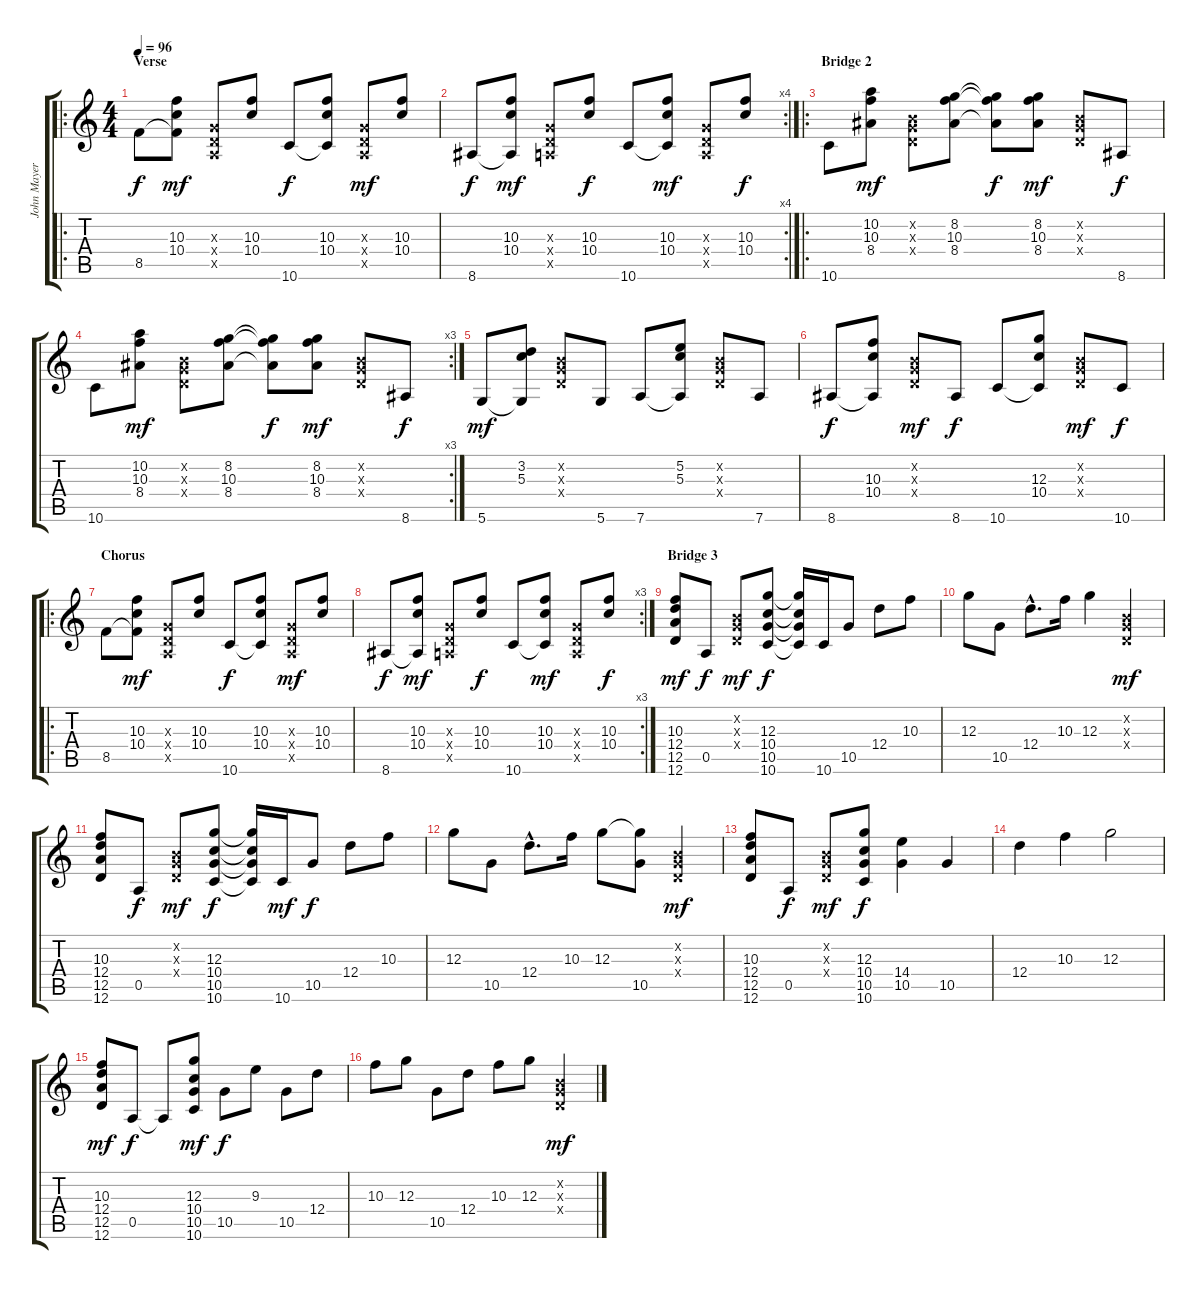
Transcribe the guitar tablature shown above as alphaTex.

\track ("John Mayer Acoustic" "John Mayer") {instrument acousticguitarsteel}
\staff {score tabs}
\tuning (E4 B3 G3 D3 A2 D2) {hide}
\ro
\ts (4 4)
\section ("" "Verse")
\tempo 96
\clef g2
\ks c
8.5.8{dy f} (10.3 10.4 8.5{t}).8{dy mf} (0.3{x} 0.4{x} 0.5{x}).8 (10.3 10.4).8 10.6.8{dy f} (10.3 10.4 10.6{t}).8 (0.3{x} 0.4{x} 0.5{x}).8{dy mf} (10.3 10.4).8 |
\rc 4
8.6.8{dy f} (10.3 10.4 8.6{t}).8{dy mf} (0.3{x} 0.4{x} 0.5{x}).8 (10.3 10.4).8{dy f} 10.6.8 (10.3 10.4 10.6{t}).8{dy mf} (0.3{x} 0.4{x} 0.5{x}).8 (10.3 10.4).8{dy f} |
\ro
\section ("" "Bridge 2")
10.6.8 (10.2 10.3 8.4).8{dy mf} (0.2{x} 0.3{x} 0.4{x}).8 (8.2 10.3 8.4).8 (8.2{t} 10.3{t} 8.4{t}).8{dy f} (8.2 10.3 8.4).8{dy mf} (0.2{x} 0.3{x} 0.4{x}).8 8.6.8{dy f} |
\rc 3
10.6.8 (10.2 10.3 8.4).8{dy mf} (0.2{x} 0.3{x} 0.4{x}).8 (8.2 10.3 8.4).8 (8.2{t} 10.3{t} 8.4{t}).8{dy f} (8.2 10.3 8.4).8{dy mf} (0.2{x} 0.3{x} 0.4{x}).8 8.6.8{dy f} |
5.6.8{dy mf} (3.2 5.3 5.6{t}).8 (0.2{x} 0.3{x} 0.4{x}).8 5.6.8 7.6.8 (5.2 5.3 7.6{t}).8 (0.2{x} 0.3{x} 0.4{x}).8 7.6.8 |
8.6.8{dy f} (10.3 10.4 8.6{t}).8 (0.2{x} 0.3{x} 0.4{x}).8{dy mf} 8.6.8{dy f} 10.6.8 (12.3 10.4 10.6{t}).8 (0.2{x} 0.3{x} 0.4{x}).8{dy mf} 10.6.8{dy f} |
\ro
\section ("" "Chorus")
8.5.8 (10.3 10.4 8.5{t}).8{dy mf} (0.3{x} 0.4{x} 0.5{x}).8 (10.3 10.4).8 10.6.8{dy f} (10.3 10.4 10.6{t}).8 (0.3{x} 0.4{x} 0.5{x}).8{dy mf} (10.3 10.4).8 |
\rc 3
8.6.8{dy f} (10.3 10.4 8.6{t}).8{dy mf} (0.3{x} 0.4{x} 0.5{x}).8 (10.3 10.4).8{dy f} 10.6.8 (10.3 10.4 10.6{t}).8{dy mf} (0.3{x} 0.4{x} 0.5{x}).8 (10.3 10.4).8{dy f} |
\section ("" "Bridge 3")
(10.3 12.4 12.5 12.6).8{dy mf} 0.5.8{dy f} (0.2{x} 0.3{x} 0.4{x}).8{dy mf} (12.3 10.4 10.5 10.6).8{dy f} (12.3{t} 10.4{t} 10.5{t} 10.6{t}).16 10.6.16 10.5.8 12.4.8 10.3.8 |
12.3.8 10.5.8 12.4{hac}.8{d} 10.3.16 12.3.4 (0.2{x} 0.3{x} 0.4{x}).4{dy mf} |
(10.3 12.4 12.5 12.6).8 0.5.8{dy f} (0.2{x} 0.3{x} 0.4{x}).8{dy mf} (12.3 10.4 10.5 10.6).8{dy f} (12.3{t} 10.4{t} 10.5{t} 10.6{t}).16 10.6.16{dy mf} 10.5.8{dy f} 12.4.8 10.3.8 |
12.3.8 10.5.8 12.4{hac}.8{d} 10.3.16 12.3.8 (12.3{t} 10.5).8 (0.2{x} 0.3{x} 0.4{x}).4{dy mf} |
(10.3 12.4 12.5 12.6).8 0.5.8{dy f} (0.2{x} 0.3{x} 0.4{x}).8{dy mf} (12.3 10.4 10.5 10.6).8{dy f} (14.4 10.5).4 10.5.4 |
12.4.4 10.3.4 12.3.2 |
(10.3 12.4 12.5 12.6).8{dy mf} 0.5.8{dy f} 0.5{t}.8 (12.3 10.4 10.5 10.6).8{dy mf} 10.5.8{dy f} 9.3.8 10.5.8 12.4.8 |
10.3.8 12.3.8 10.5.8 12.4.8 10.3.8 12.3.8 (0.2{x} 0.3{x} 0.4{x}).4{dy mf}
